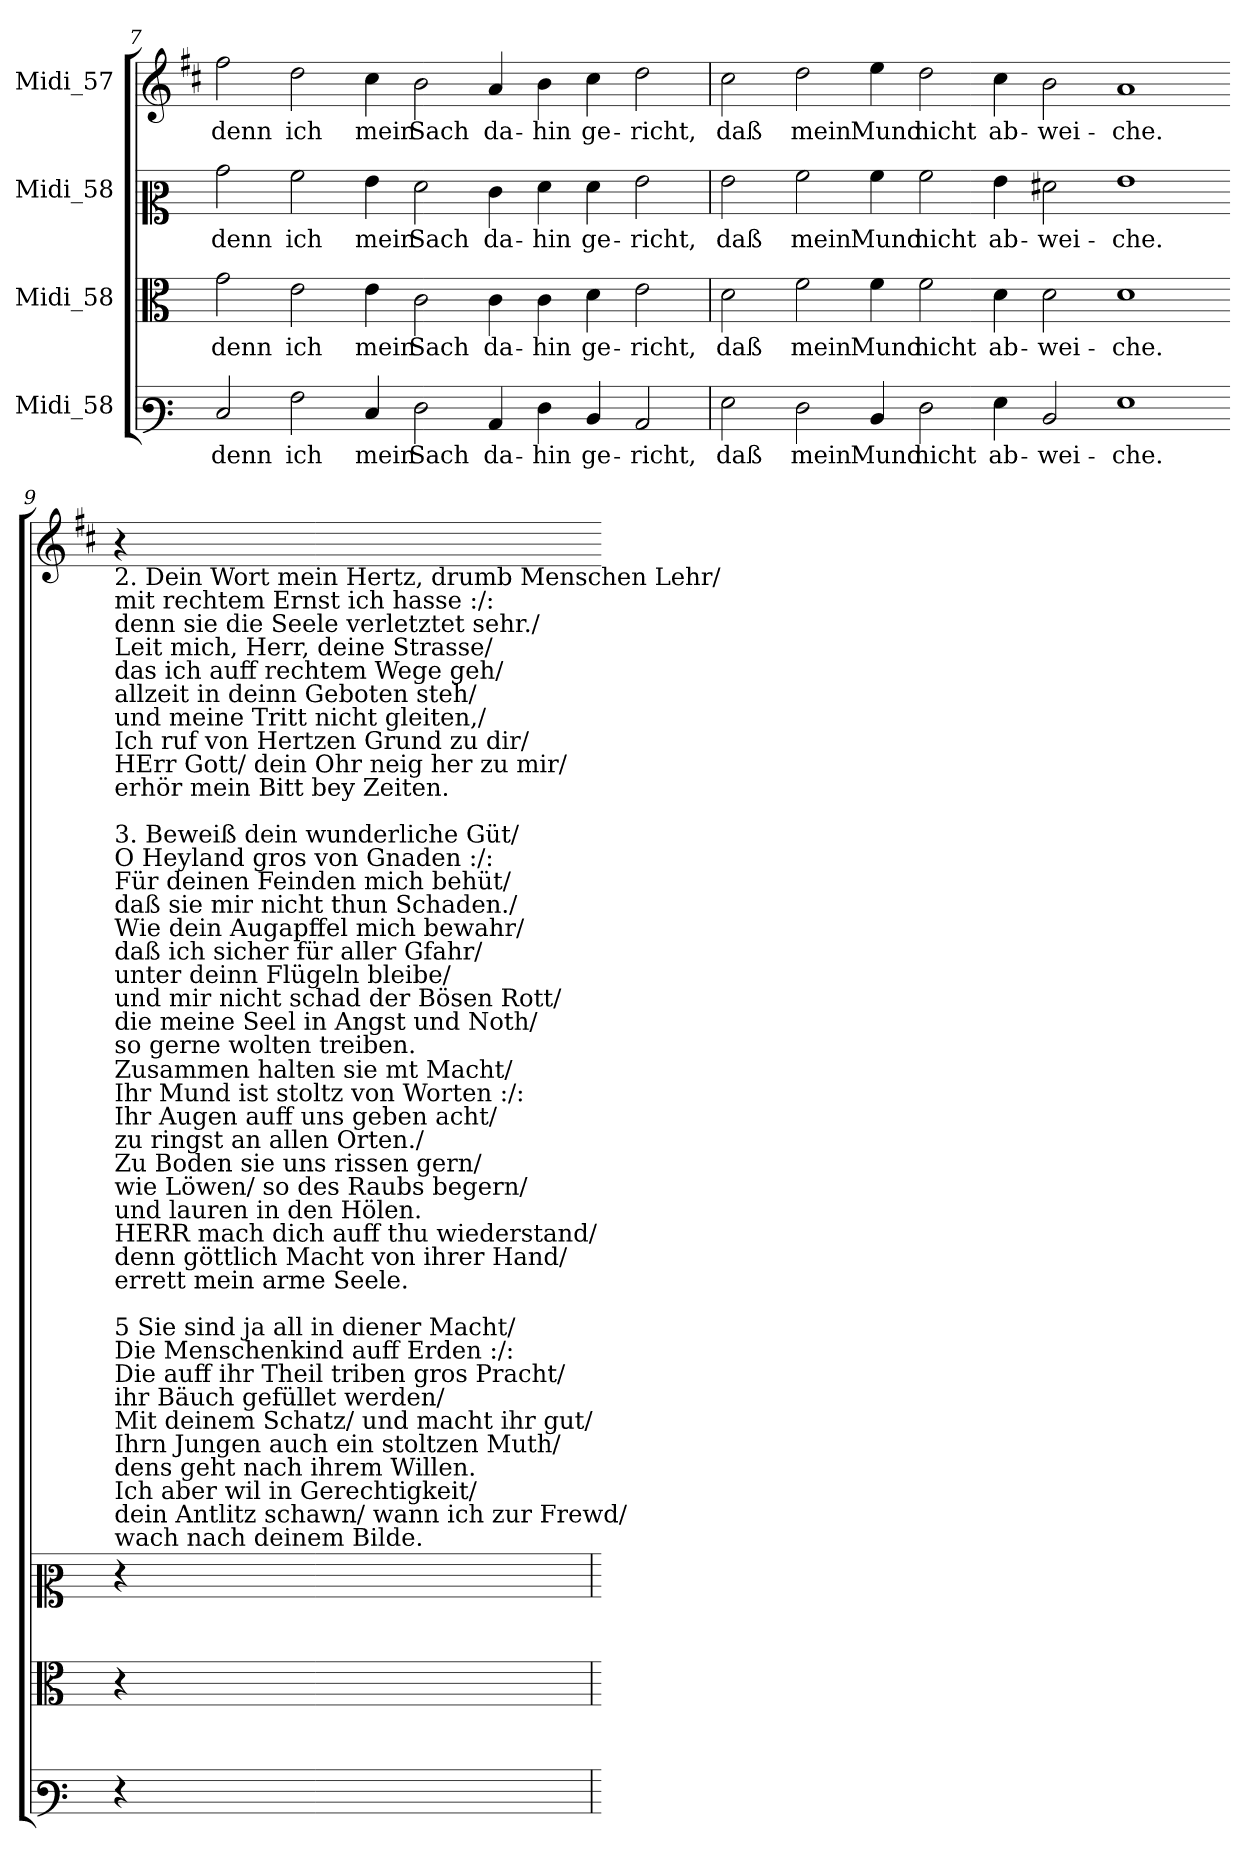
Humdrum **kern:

**kern	**text	**kern	**text	**kern	**text	**kern	**text
*part4	*part4	*part3	*part3	*part2	*part2	*part1	*part1
*staff4	*staff4	*staff3	*staff3	*staff2	*staff2	*staff1	*staff1
*I"Midi_58	*	*I"Midi_58	*	*I"Midi_58	*	*I"Midi_57	*
*clefF3	*	*clefC3	*	*clefC2	*	*clefG2	*
*	*	*	*	*	*	*ITrd1c2	*
*k[]	*	*k[]	*	*k[]	*	*k[]	*
*C:	*	*C:	*	*C:	*	*C:	*
=7	=7	=7	=7	=7	=7	=7	=7
!	!LO:LY:b	!	!LO:LY:b	!	!LO:LY:b	!	!LO:LY:b
2E	denn	2g	denn	2b	denn	2ee	denn
!	!LO:LY:b	!	!LO:LY:b	!	!LO:LY:b	!	!LO:LY:b
2A	ich	2e	ich	2a	ich	2cc	ich
!	!LO:LY:b	!	!LO:LY:b	!	!LO:LY:b	!	!LO:LY:b
4E	mein	4e	mein	4g	mein	4b	mein
!	!LO:LY:b	!	!LO:LY:b	!	!LO:LY:b	!	!LO:LY:b
2F	Sach	2c	Sach	2f	Sach	2a	Sach
!	!LO:LY:b	!	!LO:LY:b	!	!LO:LY:b	!	!LO:LY:b
4C	da-	4c	da-	4e	da-	4g	da-
!	!LO:LY:b	!	!LO:LY:b	!	!LO:LY:b	!	!LO:LY:b
4F	-hin	4c	-hin	4f	-hin	4a	-hin
!	!LO:LY:b	!	!LO:LY:b	!	!LO:LY:b	!	!LO:LY:b
4D	ge-	4d	ge-	4f	ge-	4b	ge-
!	!LO:LY:b	!	!LO:LY:b	!	!LO:LY:b	!	!LO:LY:b
2C	-richt,	2e	-richt,	2g	-richt,	2cc	-richt,
=8	=8	=8	=8	=8	=8	=8	=8
!	!LO:LY:b	!	!LO:LY:b	!	!LO:LY:b	!	!LO:LY:b
2G	daß	2d	daß	2g	daß	2b	daß
!	!LO:LY:b	!	!LO:LY:b	!	!LO:LY:b	!	!LO:LY:b
2F	mein	2f	mein	2a	mein	2cc	mein
!	!LO:LY:b	!	!LO:LY:b	!	!LO:LY:b	!	!LO:LY:b
4D	Mund	4f	Mund	4a	Mund	4dd	Mund
!	!LO:LY:b	!	!LO:LY:b	!	!LO:LY:b	!	!LO:LY:b
2F	nicht	2f	nicht	2a	nicht	2cc	nicht
!	!LO:LY:b	!	!LO:LY:b	!	!LO:LY:b	!	!LO:LY:b
4G	ab-	4d	ab-	4g	ab-	4b	ab-
!	!LO:LY:b	!	!LO:LY:b	!	!LO:LY:b	!	!LO:LY:b
2D	-wei-	2d	-wei-	2f#X	-wei-	2a	-wei-
!	!LO:LY:b	!	!LO:LY:b	!	!LO:LY:b	!	!LO:LY:b
1G	-che.	1d	-che.	1g	-che.	1g	-che.
!!LO:LB:g=z
=9-	=9-	=9-	=9-	=9-	=9-	=9-	=9-
!	!	!	!	!	!	!LO:TX:b:t=2. Dein Wort mein Hertz, drumb Menschen Lehr/\nmit rechtem Ernst ich hasse &colon;/&colon;\ndenn sie die Seele verletztet sehr./\nLeit mich, Herr, deine Strasse/\ndas ich auff rechtem Wege geh/\nallzeit in deinn Geboten steh/\nund meine Tritt nicht gleiten,/\nIch ruf von Hertzen Grund zu dir/\nHErr Gott/ dein Ohr neig her zu mir/\nerhör mein Bitt bey Zeiten.\n\n3. Beweiß dein wunderliche Güt/\nO Heyland gros von Gnaden &colon;/&colon;\nFür deinen Feinden mich behüt/\ndaß sie mir nicht thun Schaden./\nWie dein Augapffel mich bewahr/\ndaß ich sicher für aller Gfahr/\nunter deinn Flügeln bleibe/\nund mir nicht schad der Bösen Rott/\ndie meine Seel in Angst und Noth/\nso gerne wolten treiben.	!
!	!	!	!	!	!	!LO:TX:b:t=Zusammen halten sie mt Macht/\nIhr Mund ist stoltz von Worten &colon;/&colon;\nIhr Augen auff uns geben acht/\nzu ringst an allen Orten./\nZu Boden sie uns rissen gern/\nwie Löwen/ so des Raubs begern/\nund lauren in den Hölen.\nHERR mach dich auff thu wiederstand/\ndenn göttlich Macht von ihrer Hand/\nerrett mein arme Seele.\n\n5 Sie sind ja all in diener Macht/\nDie Menschenkind auff Erden &colon;/&colon;\nDie auff ihr Theil triben gros Pracht/\nihr Bäuch gefüllet werden/\nMit deinem Schatz/ und macht ihr gut/\nIhrn Jungen auch ein stoltzen Muth/\ndens geht nach ihrem Willen.\nIch aber wil in Gerechtigkeit/\ndein Antlitz schawn/ wann ich zur Frewd/\nwach nach deinem Bilde.	!
4r	.	4r	.	4r	.	4r	.
=	=-	=	=-	=	=-	=-	=-
*-	*-	*-	*-	*-	*-	*-	*-
